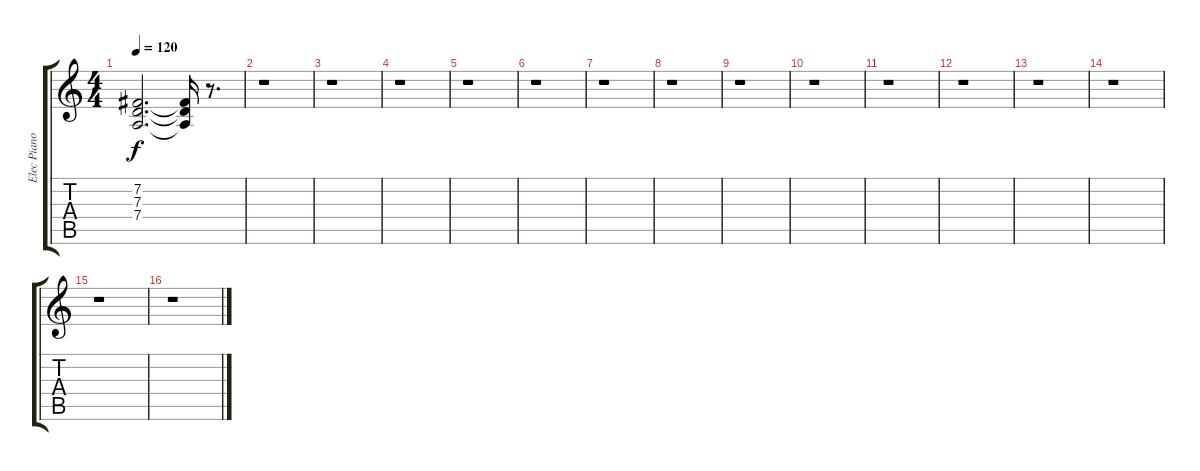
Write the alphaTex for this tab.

\track ("Elec Piano" "Elec Piano") {instrument electricgrandpiano}
\staff {score tabs}
\tuning (E4 B3 G3 D3 A2 E2) {hide}
\ts (4 4)
\tempo 120
\clef g2
\ks c
(7.2{t} 7.3{t} 7.4{t}).2{d dy f} (7.2{t} 7.3{t} 7.4{t}).16 r.8{d} |
r.1 |
r.1 |
r.1 |
r.1 |
r.1 |
r.1 |
r.1 |
r.1 |
r.1 |
r.1 |
r.1 |
r.1 |
r.1 |
r.1 |
r.1
